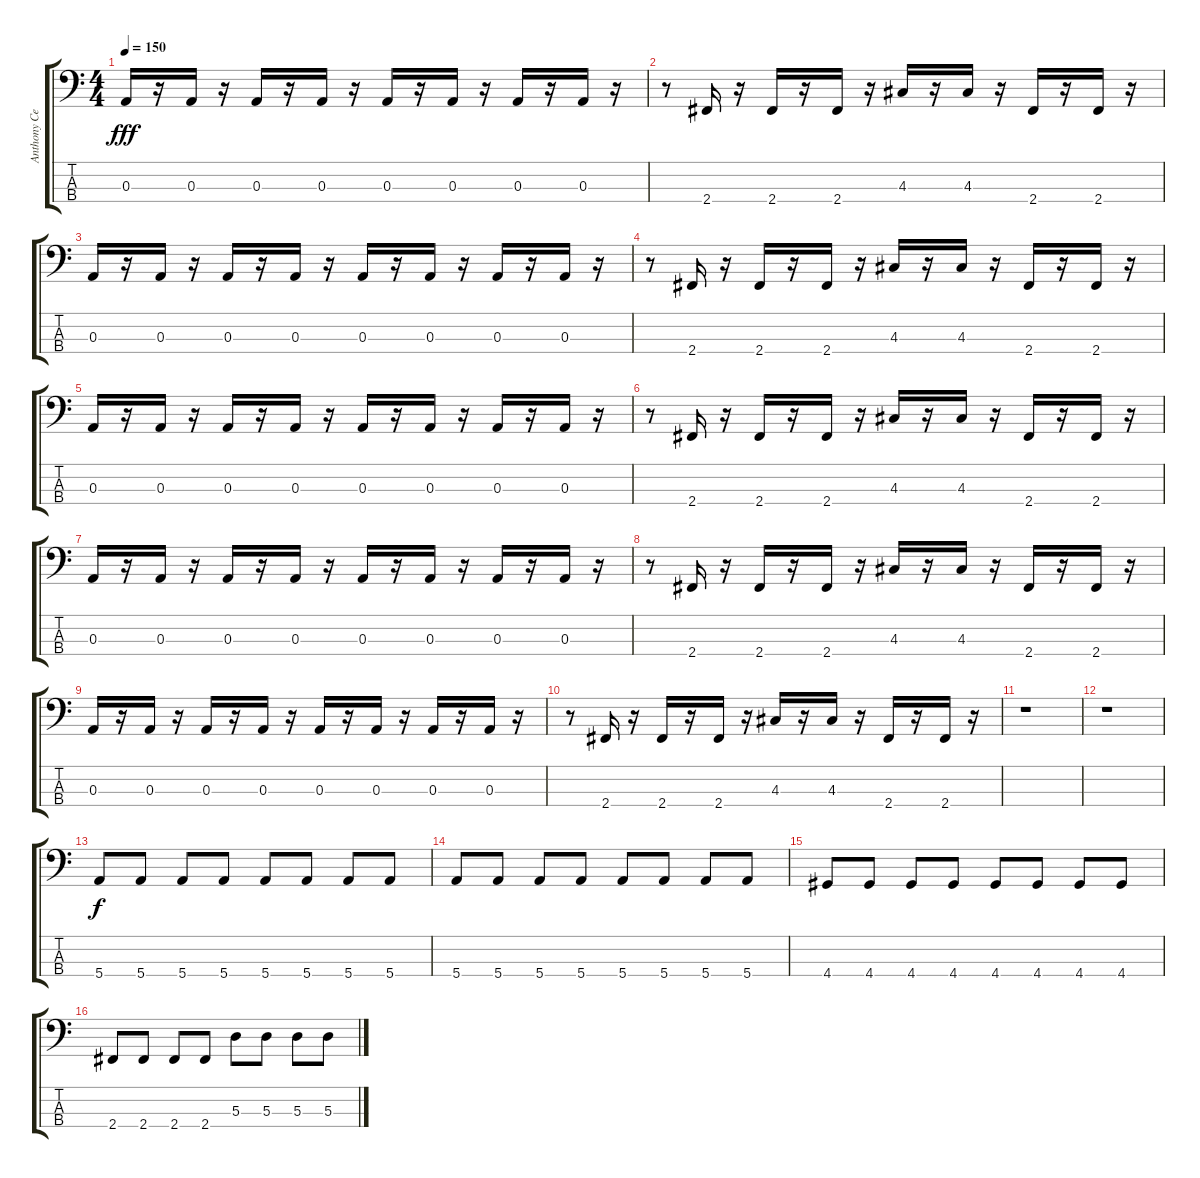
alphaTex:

\track ("Anthony Celestino" "Anthony Ce") {instrument electricbasspick}
\staff {score tabs}
\tuning (G2 D2 A1 E1) {hide}
\ts (4 4)
\tempo 150
\clef f4
\ks c
0.3.16{dy fff} r.16 0.3.16 r.16 0.3.16 r.16 0.3.16 r.16 0.3.16 r.16 0.3.16 r.16 0.3.16 r.16 0.3.16 r.16 |
r.8 2.4.16 r.16 2.4.16 r.16 2.4.16 r.16 4.3.16 r.16 4.3.16 r.16 2.4.16 r.16 2.4.16 r.16 |
0.3.16 r.16 0.3.16 r.16 0.3.16 r.16 0.3.16 r.16 0.3.16 r.16 0.3.16 r.16 0.3.16 r.16 0.3.16 r.16 |
r.8 2.4.16 r.16 2.4.16 r.16 2.4.16 r.16 4.3.16 r.16 4.3.16 r.16 2.4.16 r.16 2.4.16 r.16 |
0.3.16 r.16 0.3.16 r.16 0.3.16 r.16 0.3.16 r.16 0.3.16 r.16 0.3.16 r.16 0.3.16 r.16 0.3.16 r.16 |
r.8 2.4.16 r.16 2.4.16 r.16 2.4.16 r.16 4.3.16 r.16 4.3.16 r.16 2.4.16 r.16 2.4.16 r.16 |
0.3.16 r.16 0.3.16 r.16 0.3.16 r.16 0.3.16 r.16 0.3.16 r.16 0.3.16 r.16 0.3.16 r.16 0.3.16 r.16 |
r.8 2.4.16 r.16 2.4.16 r.16 2.4.16 r.16 4.3.16 r.16 4.3.16 r.16 2.4.16 r.16 2.4.16 r.16 |
0.3.16 r.16 0.3.16 r.16 0.3.16 r.16 0.3.16 r.16 0.3.16 r.16 0.3.16 r.16 0.3.16 r.16 0.3.16 r.16 |
r.8 2.4.16 r.16 2.4.16 r.16 2.4.16 r.16 4.3.16 r.16 4.3.16 r.16 2.4.16 r.16 2.4.16 r.16 |
r.1 |
r.1 |
5.4.8{dy f} 5.4.8 5.4.8 5.4.8 5.4.8 5.4.8 5.4.8 5.4.8 |
5.4.8 5.4.8 5.4.8 5.4.8 5.4.8 5.4.8 5.4.8 5.4.8 |
4.4.8 4.4.8 4.4.8 4.4.8 4.4.8 4.4.8 4.4.8 4.4.8 |
2.4.8 2.4.8 2.4.8 2.4.8 5.3.8 5.3.8 5.3.8 5.3.8
